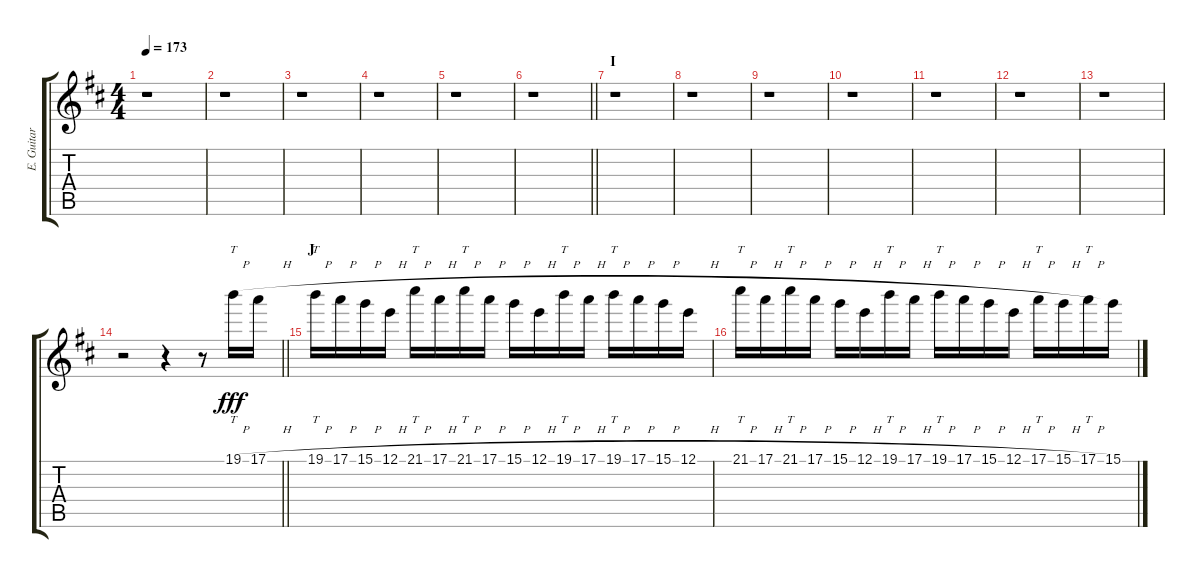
\track ("E. Guitar III" "E. Guitar ") {instrument overdrivenguitar}
\staff {score tabs}
\tuning (E4 B3 G3 D3 A2 E2) {hide}
\ts (4 4)
\tempo 173
\clef g2
\ks d
r.1{dy fff} |
r.1 |
r.1 |
r.1 |
r.1 |
\barLineRight lightlight
r.1 |
\section ("" "I")
r.1 |
r.1 |
r.1 |
r.1 |
r.1 |
r.1 |
r.1 |
\barLineRight lightlight
r.2 r.4 r.8 19.1{h}.16{tt} 17.1{h}.16 |
\section ("" "J")
19.1{h}.16{tt} 17.1{h}.16 15.1{h}.16 12.1{h}.16 21.1{h}.16{tt} 17.1{h}.16 21.1{h}.16{tt} 17.1{h}.16 15.1{h}.16 12.1{h}.16 19.1{h}.16{tt} 17.1{h}.16 19.1{h}.16{tt} 17.1{h}.16 15.1{h}.16 12.1{h}.16 |
21.1{h}.16{tt} 17.1{h}.16 21.1{h}.16{tt} 17.1{h}.16 15.1{h}.16 12.1{h}.16 19.1{h}.16{tt} 17.1{h}.16 19.1{h}.16{tt} 17.1{h}.16 15.1{h}.16 12.1{h}.16 17.1{h}.16{tt} 15.1{h}.16 17.1{h}.16{tt} 15.1{h}.16
